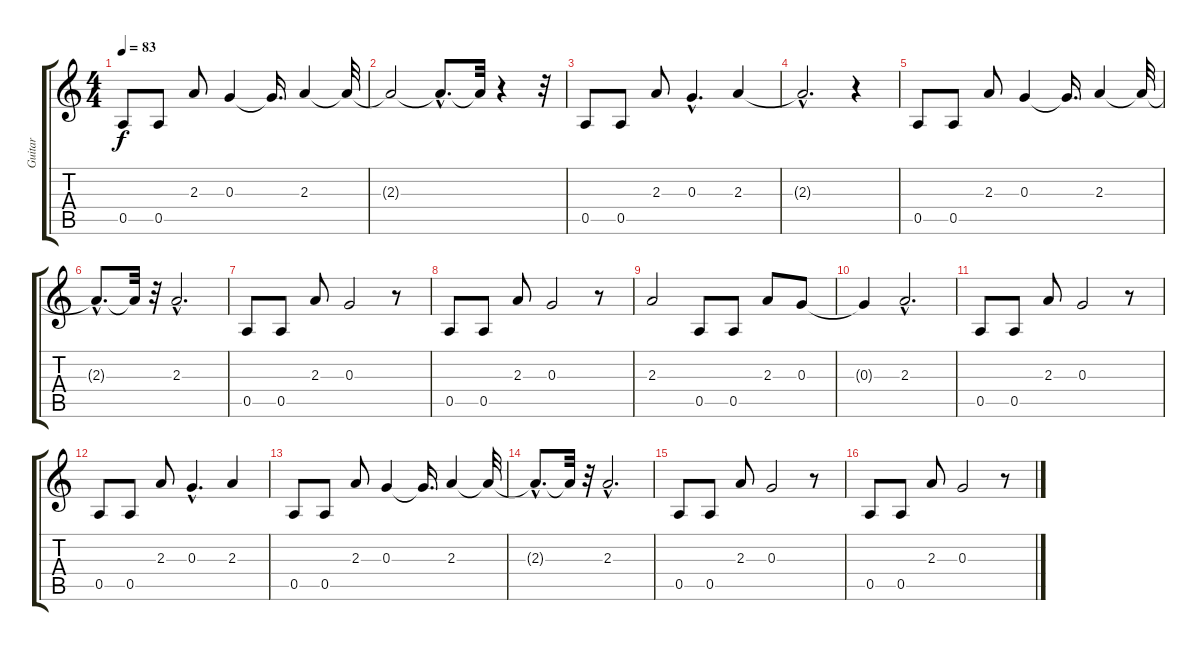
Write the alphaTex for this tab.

\track ("Guitar" "Guitar") {instrument acousticguitarsteel}
\staff {score tabs}
\tuning (E4 B3 G3 D3 A2 E2) {hide}
\ts (4 4)
\tempo 83
\clef g2
\ks c
0.5.8{dy f instrument acousticguitarsteel} 0.5.8 2.3.8 0.3.4 0.3{t}.16{d} 2.3.4 2.3{t}.32 |
2.3{t}.2 2.3{hac t}.8{d} 2.3{t}.32 r.4 r.32 |
0.5.8 0.5.8 2.3.8 0.3{hac}.4{d} 2.3.4 |
2.3{hac t}.2{d} r.4 |
0.5.8 0.5.8 2.3.8 0.3.4 0.3{t}.16{d} 2.3.4 2.3{t}.32 |
2.3{hac t}.8{d} 2.3{t}.32 r.32 2.3{hac}.2{d} |
0.5.8 0.5.8 2.3.8 0.3.2 r.8 |
0.5.8 0.5.8 2.3.8 0.3.2 r.8 |
2.3.2 0.5.8 0.5.8 2.3.8 0.3.8 |
0.3{t}.4 2.3{hac}.2{d} |
0.5.8 0.5.8 2.3.8 0.3.2 r.8 |
0.5.8 0.5.8 2.3.8 0.3{hac}.4{d} 2.3.4 |
0.5.8 0.5.8 2.3.8 0.3.4 0.3{t}.16{d} 2.3.4 2.3{t}.32 |
2.3{hac t}.8{d} 2.3{t}.32 r.32 2.3{hac}.2{d} |
0.5.8 0.5.8 2.3.8 0.3.2 r.8 |
0.5.8 0.5.8 2.3.8 0.3.2 r.8
